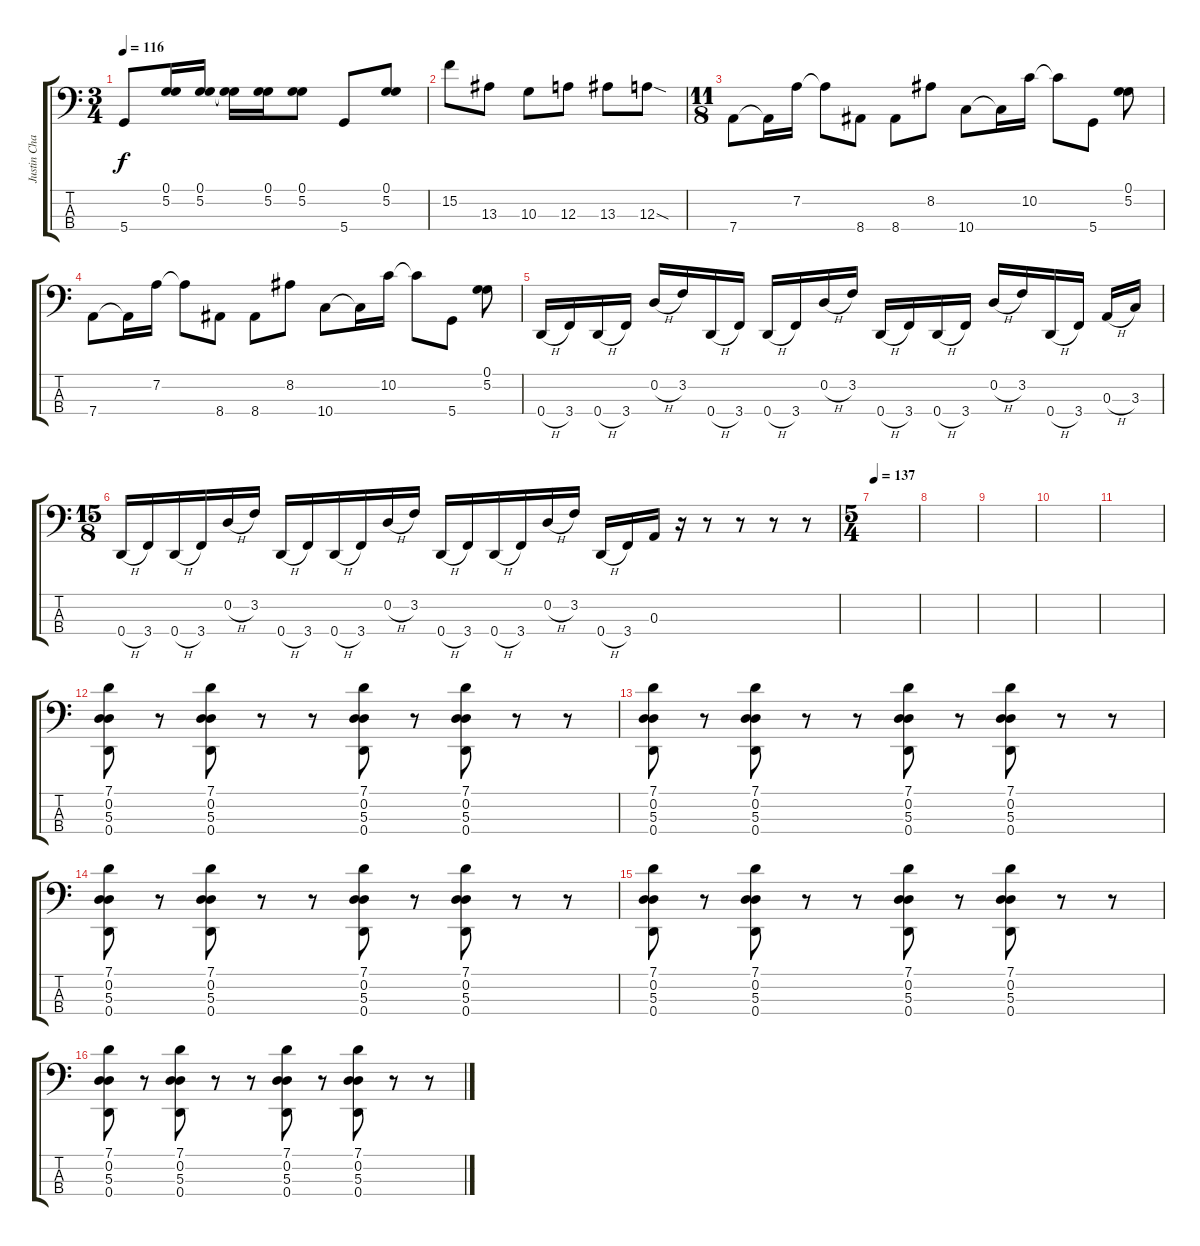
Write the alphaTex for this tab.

\track ("Justin Chancellor (bass)" "Justin Cha") {instrument electricbasspick}
\staff {score tabs}
\tuning (G2 D2 A1 D1) {hide}
\ts (3 4)
\tempo 116
\clef f4
\ks c
5.4.8{dy f} (0.1 5.2).16 (0.1 5.2).16 (0.1{t} 5.2{t}).16 (0.1 5.2).16 (0.1 5.2).8 5.4.8 (0.1 5.2).8 |
15.2.8 13.3.8 10.3.8 12.3.8 13.3.8 12.3{sod}.8 |
\ts (11 8)
7.4.8 7.4{t}.16 7.2.16 7.2{t}.8 8.4.8 8.4.8 8.2.8 10.4.8 10.4{t}.16 10.2.16 10.2{t}.8 5.4.8 (0.1 5.2).8 |
7.4.8 7.4{t}.16 7.2.16 7.2{t}.8 8.4.8 8.4.8 8.2.8 10.4.8 10.4{t}.16 10.2.16 10.2{t}.8 5.4.8 (0.1 5.2).8 |
0.4{h}.16 3.4.16 0.4{h}.16 3.4.16 0.2{h}.16 3.2.16 0.4{h}.16 3.4.16 0.4{h}.16 3.4.16 0.2{h}.16 3.2.16 0.4{h}.16 3.4.16 0.4{h}.16 3.4.16 0.2{h}.16 3.2.16 0.4{h}.16 3.4.16 0.3{h}.16 3.3.16 |
\ts (15 8)
0.4{h}.16 3.4.16 0.4{h}.16 3.4.16 0.2{h}.16 3.2.16 0.4{h}.16 3.4.16 0.4{h}.16 3.4.16 0.2{h}.16 3.2.16 0.4{h}.16 3.4.16 0.4{h}.16 3.4.16 0.2{h}.16 3.2.16 0.4{h}.16 3.4.16 0.3.16 r.16 r.8 r.8 r.8 r.8 |
\ts (5 4)
\tempo 137
|
|
|
|
|
(7.1 0.2 5.3 0.4).8 r.8 (7.1 0.2 5.3 0.4).8 r.8 r.8 (7.1 0.2 5.3 0.4).8 r.8 (7.1 0.2 5.3 0.4).8 r.8 r.8 |
(7.1 0.2 5.3 0.4).8 r.8 (7.1 0.2 5.3 0.4).8 r.8 r.8 (7.1 0.2 5.3 0.4).8 r.8 (7.1 0.2 5.3 0.4).8 r.8 r.8 |
(7.1 0.2 5.3 0.4).8 r.8 (7.1 0.2 5.3 0.4).8 r.8 r.8 (7.1 0.2 5.3 0.4).8 r.8 (7.1 0.2 5.3 0.4).8 r.8 r.8 |
(7.1 0.2 5.3 0.4).8 r.8 (7.1 0.2 5.3 0.4).8 r.8 r.8 (7.1 0.2 5.3 0.4).8 r.8 (7.1 0.2 5.3 0.4).8 r.8 r.8 |
(7.1 0.2 5.3 0.4).8 r.8 (7.1 0.2 5.3 0.4).8 r.8 r.8 (7.1 0.2 5.3 0.4).8 r.8 (7.1 0.2 5.3 0.4).8 r.8 r.8
